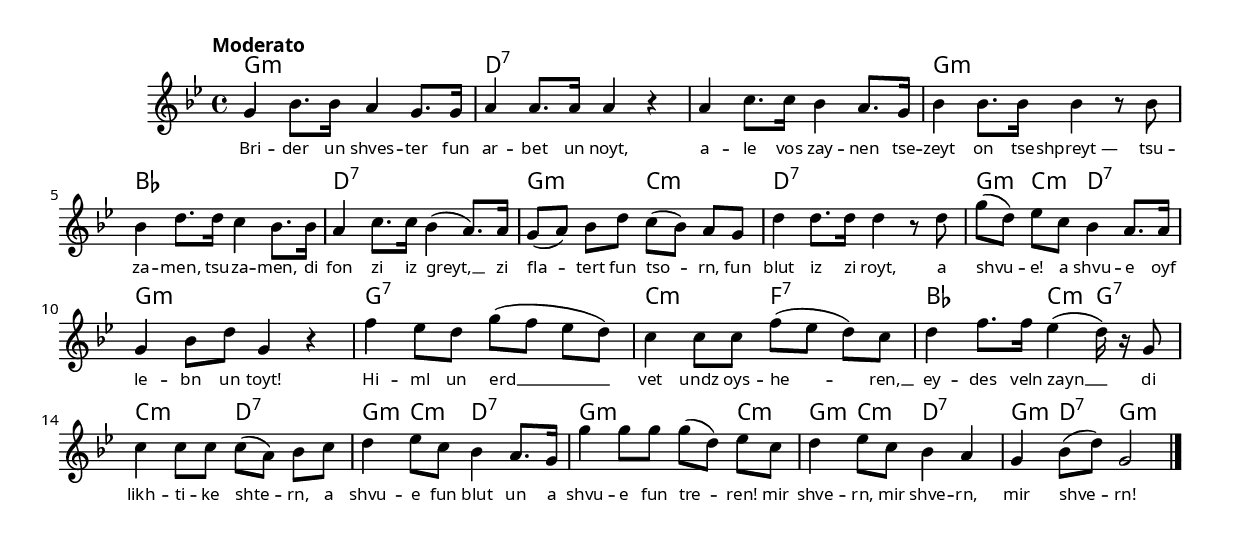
\version "2.18.2"
\language "english"

\include "templates/preamble.ly"


mel-a = \relative d' {
  g4 bf8. bf16 a4 g8. g16 |
  a4 a8. a16 a4 r |
  a c8. c16 bf4 a8. g16 |
  bf4 bf8. bf16 bf4 r8 bf |
  bf4  d8. d16 c4 bf8. bf16 |
  a4 c8. c16 bf4( a8.) a16 |
  g8( a) bf d c( bf) a g |
  d'4 d8. d16 d4 r8 d |
  g( d)ef c bf4 a8. a16 |
  g4 bf8 d g,4 r |
  f'4 ef8 d g( f ef d) |
  c4 c8 c f( ef d) c |
  d4 f8. f16 ef4( d16) r16 g,8  |
  c4 c8 c  c( a) bf c |
  d4 ef8 c bf4 a8. g16 |
  g'4 g8 g g( d) ef c |
  d4 ef8 c bf4 a |
  g bf8( d) g,2 
}
acc-a = \chordmode {
  g1:m |
  d:7 |
  d:7 |
  g:m |
  bf: |
  d:7 |
  g2:m c:m |
  d1:7 |
  g4:m c:m d2:7 |
  g1:m |
  g:7 |
  c2:m f:7 |
  bf: c4:m g:7 |
  c2:m d:7 |
  g4:m c:m  d2:7 |
  g:m  g4:m c:m |
  g:m c:m  d2:7 |
  g4:m d:7 g2:m
}

\score {
  <<
    \new ChordNames {
        \acc-a

        }
    \new Staff {
      \clef treble
      \key g \minor
      \time 4/4
      \tempo Moderato
      \new Voice = "melody" {
        \mel-a 
        \bar "|."
      }
    }
    \new Lyrics \lyricsto "melody" {
      Bri -- der un shves -- ter fun ar -- bet un noyt,
      a -- le vos zay -- nen tse -- zeyt on tse -- shpreyt_—
      tsu -- za -- men, tsu -- za -- men, di fon zi iz greyt, __
      zi fla -- tert fun tso -- rn, fun blut iz zi royt,
      a shvu -- e! a shvu -- e oyf le -- bn un toyt!
      Hi -- ml un erd __  vet undz oys -- he -- ren, __
      ey -- des veln zayn __ di likh -- ti -- ke shte -- rn,
      a shvu -- e fun blut un a shvu -- e fun tre -- ren!
      mir shve -- rn, mir shve -- rn, mir shve -- rn!
    }
  >>
}
